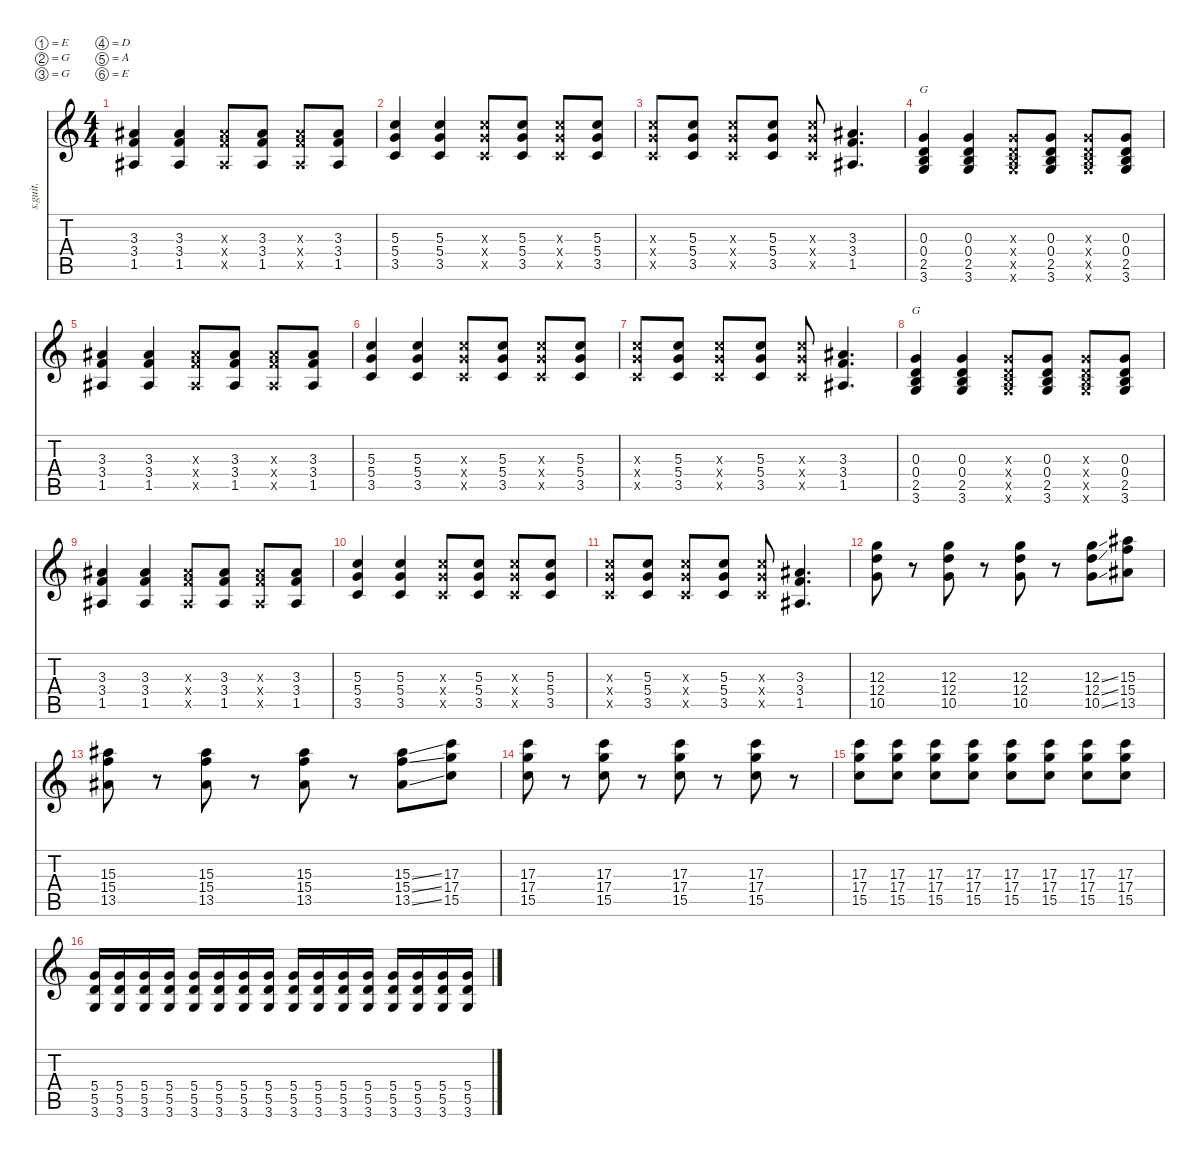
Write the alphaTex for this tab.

\defaultSystemsLayout 4
\hideDynamics
\bracketExtendMode nobrackets
\track ("Gary Rossington (Slide/Rhythm Guitar)" "s.guit.") {instrument overdrivenguitar}
\staff {score tabs}
\tuning (E4 G3 G3 D3 A2 E2)
\chord ("G" 3 1 2 2 0 x) {showdiagram false}
\ts (4 4)
\tempo (150 hide)
\clef g2
\ks c
(3.3{acc #} 3.4 1.5{acc #}).4{lyrics (0 "") lyrics (1 "") lyrics (2 "") lyrics (3 "") lyrics (4 "") dy f} (3.3{acc #} 3.4 1.5{acc #}).4{lyrics (0 "") lyrics (1 "") lyrics (2 "") lyrics (3 "") lyrics (4 "")} (3.3{x acc #} 3.4{x} 1.5{x acc #}).8{lyrics (0 "") lyrics (1 "") lyrics (2 "") lyrics (3 "") lyrics (4 "")} (3.3{acc #} 3.4 1.5{acc #}).8{lyrics (0 "") lyrics (1 "") lyrics (2 "") lyrics (3 "") lyrics (4 "")} (3.3{x acc #} 3.4{x} 1.5{x acc #}).8{lyrics (0 "") lyrics (1 "") lyrics (2 "") lyrics (3 "") lyrics (4 "")} (3.3{acc #} 3.4 1.5{acc #}).8{lyrics (0 "") lyrics (1 "") lyrics (2 "") lyrics (3 "") lyrics (4 "")} |
(5.3 5.4 3.5).4{lyrics (0 "") lyrics (1 "") lyrics (2 "") lyrics (3 "") lyrics (4 "")} (5.3 5.4 3.5).4{lyrics (0 "") lyrics (1 "") lyrics (2 "") lyrics (3 "") lyrics (4 "")} (5.3{x} 5.4{x} 3.5{x}).8{lyrics (0 "") lyrics (1 "") lyrics (2 "") lyrics (3 "") lyrics (4 "")} (5.3 5.4 3.5).8{lyrics (0 "") lyrics (1 "") lyrics (2 "") lyrics (3 "") lyrics (4 "")} (5.3{x} 5.4{x} 3.5{x}).8{lyrics (0 "") lyrics (1 "") lyrics (2 "") lyrics (3 "") lyrics (4 "")} (5.3 5.4 3.5).8{lyrics (0 "") lyrics (1 "") lyrics (2 "") lyrics (3 "") lyrics (4 "")} |
(5.3{x} 5.4{x} 3.5{x}).8{lyrics (0 "") lyrics (1 "") lyrics (2 "") lyrics (3 "") lyrics (4 "")} (5.3 5.4 3.5).8{lyrics (0 "") lyrics (1 "") lyrics (2 "") lyrics (3 "") lyrics (4 "")} (5.3{x} 5.4{x} 3.5{x}).8{lyrics (0 "") lyrics (1 "") lyrics (2 "") lyrics (3 "") lyrics (4 "")} (5.3 5.4 3.5).8{lyrics (0 "") lyrics (1 "") lyrics (2 "") lyrics (3 "") lyrics (4 "")} (5.3{x} 5.4{x} 3.5{x}).8{lyrics (0 "") lyrics (1 "") lyrics (2 "") lyrics (3 "") lyrics (4 "")} (3.3{acc #} 3.4 1.5{acc #}).4{d lyrics (0 "") lyrics (1 "") lyrics (2 "") lyrics (3 "") lyrics (4 "")} |
(0.3 0.4 2.5 3.6).4{ch "G" lyrics (0 "") lyrics (1 "") lyrics (2 "") lyrics (3 "") lyrics (4 "")} (0.3 0.4 2.5 3.6).4{lyrics (0 "") lyrics (1 "") lyrics (2 "") lyrics (3 "") lyrics (4 "")} (0.3{x} 0.4{x} 2.5{x} 3.6{x}).8{lyrics (0 "") lyrics (1 "") lyrics (2 "") lyrics (3 "") lyrics (4 "")} (0.3 0.4 2.5 3.6).8{lyrics (0 "") lyrics (1 "") lyrics (2 "") lyrics (3 "") lyrics (4 "")} (0.3{x} 0.4{x} 2.5{x} 3.6{x}).8{lyrics (0 "") lyrics (1 "") lyrics (2 "") lyrics (3 "") lyrics (4 "")} (0.3 0.4 2.5 3.6).8{lyrics (0 "") lyrics (1 "") lyrics (2 "") lyrics (3 "") lyrics (4 "")} |
(3.3{acc #} 3.4 1.5{acc #}).4{lyrics (0 "") lyrics (1 "") lyrics (2 "") lyrics (3 "") lyrics (4 "")} (3.3{acc #} 3.4 1.5{acc #}).4{lyrics (0 "") lyrics (1 "") lyrics (2 "") lyrics (3 "") lyrics (4 "")} (3.3{x acc #} 3.4{x} 1.5{x acc #}).8{lyrics (0 "") lyrics (1 "") lyrics (2 "") lyrics (3 "") lyrics (4 "")} (3.3{acc #} 3.4 1.5{acc #}).8{lyrics (0 "") lyrics (1 "") lyrics (2 "") lyrics (3 "") lyrics (4 "")} (3.3{x acc #} 3.4{x} 1.5{x acc #}).8{lyrics (0 "") lyrics (1 "") lyrics (2 "") lyrics (3 "") lyrics (4 "")} (3.3{acc #} 3.4 1.5{acc #}).8{lyrics (0 "") lyrics (1 "") lyrics (2 "") lyrics (3 "") lyrics (4 "")} |
(5.3 5.4 3.5).4{lyrics (0 "") lyrics (1 "") lyrics (2 "") lyrics (3 "") lyrics (4 "")} (5.3 5.4 3.5).4{lyrics (0 "") lyrics (1 "") lyrics (2 "") lyrics (3 "") lyrics (4 "")} (5.3{x} 5.4{x} 3.5{x}).8{lyrics (0 "") lyrics (1 "") lyrics (2 "") lyrics (3 "") lyrics (4 "")} (5.3 5.4 3.5).8{lyrics (0 "") lyrics (1 "") lyrics (2 "") lyrics (3 "") lyrics (4 "")} (5.3{x} 5.4{x} 3.5{x}).8{lyrics (0 "") lyrics (1 "") lyrics (2 "") lyrics (3 "") lyrics (4 "")} (5.3 5.4 3.5).8{lyrics (0 "") lyrics (1 "") lyrics (2 "") lyrics (3 "") lyrics (4 "")} |
(5.3{x} 5.4{x} 3.5{x}).8{lyrics (0 "") lyrics (1 "") lyrics (2 "") lyrics (3 "") lyrics (4 "")} (5.3 5.4 3.5).8{lyrics (0 "") lyrics (1 "") lyrics (2 "") lyrics (3 "") lyrics (4 "")} (5.3{x} 5.4{x} 3.5{x}).8{lyrics (0 "") lyrics (1 "") lyrics (2 "") lyrics (3 "") lyrics (4 "")} (5.3 5.4 3.5).8{lyrics (0 "") lyrics (1 "") lyrics (2 "") lyrics (3 "") lyrics (4 "")} (5.3{x} 5.4{x} 3.5{x}).8{lyrics (0 "") lyrics (1 "") lyrics (2 "") lyrics (3 "") lyrics (4 "")} (3.3{acc #} 3.4 1.5{acc #}).4{d lyrics (0 "") lyrics (1 "") lyrics (2 "") lyrics (3 "") lyrics (4 "")} |
(0.3 0.4 2.5 3.6).4{ch "G" lyrics (0 "") lyrics (1 "") lyrics (2 "") lyrics (3 "") lyrics (4 "")} (0.3 0.4 2.5 3.6).4{lyrics (0 "") lyrics (1 "") lyrics (2 "") lyrics (3 "") lyrics (4 "")} (0.3{x} 0.4{x} 2.5{x} 3.6{x}).8{lyrics (0 "") lyrics (1 "") lyrics (2 "") lyrics (3 "") lyrics (4 "")} (0.3 0.4 2.5 3.6).8{lyrics (0 "") lyrics (1 "") lyrics (2 "") lyrics (3 "") lyrics (4 "")} (0.3{x} 0.4{x} 2.5{x} 3.6{x}).8{lyrics (0 "") lyrics (1 "") lyrics (2 "") lyrics (3 "") lyrics (4 "")} (0.3 0.4 2.5 3.6).8{lyrics (0 "") lyrics (1 "") lyrics (2 "") lyrics (3 "") lyrics (4 "")} |
(3.3{acc #} 3.4 1.5{acc #}).4{lyrics (0 "") lyrics (1 "") lyrics (2 "") lyrics (3 "") lyrics (4 "")} (3.3{acc #} 3.4 1.5{acc #}).4{lyrics (0 "") lyrics (1 "") lyrics (2 "") lyrics (3 "") lyrics (4 "")} (3.3{x acc #} 3.4{x} 1.5{x acc #}).8{lyrics (0 "") lyrics (1 "") lyrics (2 "") lyrics (3 "") lyrics (4 "")} (3.3{acc #} 3.4 1.5{acc #}).8{lyrics (0 "") lyrics (1 "") lyrics (2 "") lyrics (3 "") lyrics (4 "")} (3.3{x acc #} 3.4{x} 1.5{x acc #}).8{lyrics (0 "") lyrics (1 "") lyrics (2 "") lyrics (3 "") lyrics (4 "")} (3.3{acc #} 3.4 1.5{acc #}).8{lyrics (0 "") lyrics (1 "") lyrics (2 "") lyrics (3 "") lyrics (4 "")} |
(5.3 5.4 3.5).4{lyrics (0 "") lyrics (1 "") lyrics (2 "") lyrics (3 "") lyrics (4 "")} (5.3 5.4 3.5).4{lyrics (0 "") lyrics (1 "") lyrics (2 "") lyrics (3 "") lyrics (4 "")} (5.3{x} 5.4{x} 3.5{x}).8{lyrics (0 "") lyrics (1 "") lyrics (2 "") lyrics (3 "") lyrics (4 "")} (5.3 5.4 3.5).8{lyrics (0 "") lyrics (1 "") lyrics (2 "") lyrics (3 "") lyrics (4 "")} (5.3{x} 5.4{x} 3.5{x}).8{lyrics (0 "") lyrics (1 "") lyrics (2 "") lyrics (3 "") lyrics (4 "")} (5.3 5.4 3.5).8{lyrics (0 "") lyrics (1 "") lyrics (2 "") lyrics (3 "") lyrics (4 "")} |
(5.3{x} 5.4{x} 3.5{x}).8{lyrics (0 "") lyrics (1 "") lyrics (2 "") lyrics (3 "") lyrics (4 "")} (5.3 5.4 3.5).8{lyrics (0 "") lyrics (1 "") lyrics (2 "") lyrics (3 "") lyrics (4 "")} (5.3{x} 5.4{x} 3.5{x}).8{lyrics (0 "") lyrics (1 "") lyrics (2 "") lyrics (3 "") lyrics (4 "")} (5.3 5.4 3.5).8{lyrics (0 "") lyrics (1 "") lyrics (2 "") lyrics (3 "") lyrics (4 "")} (5.3{x} 5.4{x} 3.5{x}).8{lyrics (0 "") lyrics (1 "") lyrics (2 "") lyrics (3 "") lyrics (4 "")} (3.3{acc #} 3.4 1.5{acc #}).4{d lyrics (0 "") lyrics (1 "") lyrics (2 "") lyrics (3 "") lyrics (4 "")} |
(10.5 12.3 12.4).8{lyrics (0 "") lyrics (1 "") lyrics (2 "") lyrics (3 "") lyrics (4 "")} r.8 (10.5 12.3 12.4).8{lyrics (0 "") lyrics (1 "") lyrics (2 "") lyrics (3 "") lyrics (4 "")} r.8 (10.5 12.3 12.4).8{lyrics (0 "") lyrics (1 "") lyrics (2 "") lyrics (3 "") lyrics (4 "")} r.8 (10.5{ss} 12.4{ss} 12.3{ss}).8{lyrics (0 "") lyrics (1 "") lyrics (2 "") lyrics (3 "") lyrics (4 "")} (13.5{acc #} 15.4 15.3{acc #}).8{lyrics (0 "") lyrics (1 "") lyrics (2 "") lyrics (3 "") lyrics (4 "")} |
(15.3{acc #} 15.4 13.5{acc #}).8{lyrics (0 "") lyrics (1 "") lyrics (2 "") lyrics (3 "") lyrics (4 "")} r.8 (15.3{acc #} 15.4 13.5{acc #}).8{lyrics (0 "") lyrics (1 "") lyrics (2 "") lyrics (3 "") lyrics (4 "")} r.8 (15.3{acc #} 15.4 13.5{acc #}).8{lyrics (0 "") lyrics (1 "") lyrics (2 "") lyrics (3 "") lyrics (4 "")} r.8 (15.3{ss acc #} 15.4{ss} 13.5{ss acc #}).8{lyrics (0 "") lyrics (1 "") lyrics (2 "") lyrics (3 "") lyrics (4 "")} (17.3 17.4 15.5).8{lyrics (0 "") lyrics (1 "") lyrics (2 "") lyrics (3 "") lyrics (4 "")} |
(17.3 17.4 15.5).8{lyrics (0 "") lyrics (1 "") lyrics (2 "") lyrics (3 "") lyrics (4 "")} r.8 (17.3 17.4 15.5).8{lyrics (0 "") lyrics (1 "") lyrics (2 "") lyrics (3 "") lyrics (4 "")} r.8 (17.3 17.4 15.5).8{lyrics (0 "") lyrics (1 "") lyrics (2 "") lyrics (3 "") lyrics (4 "")} r.8 (17.3 17.4 15.5).8{lyrics (0 "") lyrics (1 "") lyrics (2 "") lyrics (3 "") lyrics (4 "")} r.8 |
(17.3 17.4 15.5).8{lyrics (0 "") lyrics (1 "") lyrics (2 "") lyrics (3 "") lyrics (4 "")} (17.3 17.4 15.5).8{lyrics (0 "") lyrics (1 "") lyrics (2 "") lyrics (3 "") lyrics (4 "")} (17.3 17.4 15.5).8{lyrics (0 "") lyrics (1 "") lyrics (2 "") lyrics (3 "") lyrics (4 "")} (17.3 17.4 15.5).8{lyrics (0 "") lyrics (1 "") lyrics (2 "") lyrics (3 "") lyrics (4 "")} (17.3 17.4 15.5).8{lyrics (0 "") lyrics (1 "") lyrics (2 "") lyrics (3 "") lyrics (4 "")} (17.3 17.4 15.5).8{lyrics (0 "") lyrics (1 "") lyrics (2 "") lyrics (3 "") lyrics (4 "")} (17.3 17.4 15.5).8{lyrics (0 "") lyrics (1 "") lyrics (2 "") lyrics (3 "") lyrics (4 "")} (17.3 17.4 15.5).8{lyrics (0 "") lyrics (1 "") lyrics (2 "") lyrics (3 "") lyrics (4 "")} |
\tempo (120 hide)
(5.4 5.5 3.6).16{lyrics (0 "") lyrics (1 "") lyrics (2 "") lyrics (3 "") lyrics (4 "")} (5.4 5.5 3.6).16{lyrics (0 "") lyrics (1 "") lyrics (2 "") lyrics (3 "") lyrics (4 "")} (5.4 5.5 3.6).16{lyrics (0 "") lyrics (1 "") lyrics (2 "") lyrics (3 "") lyrics (4 "")} (5.4 5.5 3.6).16{lyrics (0 "") lyrics (1 "") lyrics (2 "") lyrics (3 "") lyrics (4 "")} (5.4 5.5 3.6).16{lyrics (0 "") lyrics (1 "") lyrics (2 "") lyrics (3 "") lyrics (4 "")} (5.4 5.5 3.6).16{lyrics (0 "") lyrics (1 "") lyrics (2 "") lyrics (3 "") lyrics (4 "")} (5.4 5.5 3.6).16{lyrics (0 "") lyrics (1 "") lyrics (2 "") lyrics (3 "") lyrics (4 "")} (5.4 5.5 3.6).16{lyrics (0 "") lyrics (1 "") lyrics (2 "") lyrics (3 "") lyrics (4 "")} (5.4 5.5 3.6).16{lyrics (0 "") lyrics (1 "") lyrics (2 "") lyrics (3 "") lyrics (4 "")} (5.4 5.5 3.6).16{lyrics (0 "") lyrics (1 "") lyrics (2 "") lyrics (3 "") lyrics (4 "")} (5.4 5.5 3.6).16{lyrics (0 "") lyrics (1 "") lyrics (2 "") lyrics (3 "") lyrics (4 "")} (5.4 5.5 3.6).16{lyrics (0 "") lyrics (1 "") lyrics (2 "") lyrics (3 "") lyrics (4 "")} (5.4 5.5 3.6).16{lyrics (0 "") lyrics (1 "") lyrics (2 "") lyrics (3 "") lyrics (4 "")} (5.4 5.5 3.6).16{lyrics (0 "") lyrics (1 "") lyrics (2 "") lyrics (3 "") lyrics (4 "")} (5.4 5.5 3.6).16{lyrics (0 "") lyrics (1 "") lyrics (2 "") lyrics (3 "") lyrics (4 "")} (5.4 5.5 3.6).16{lyrics (0 "") lyrics (1 "") lyrics (2 "") lyrics (3 "") lyrics (4 "")}
